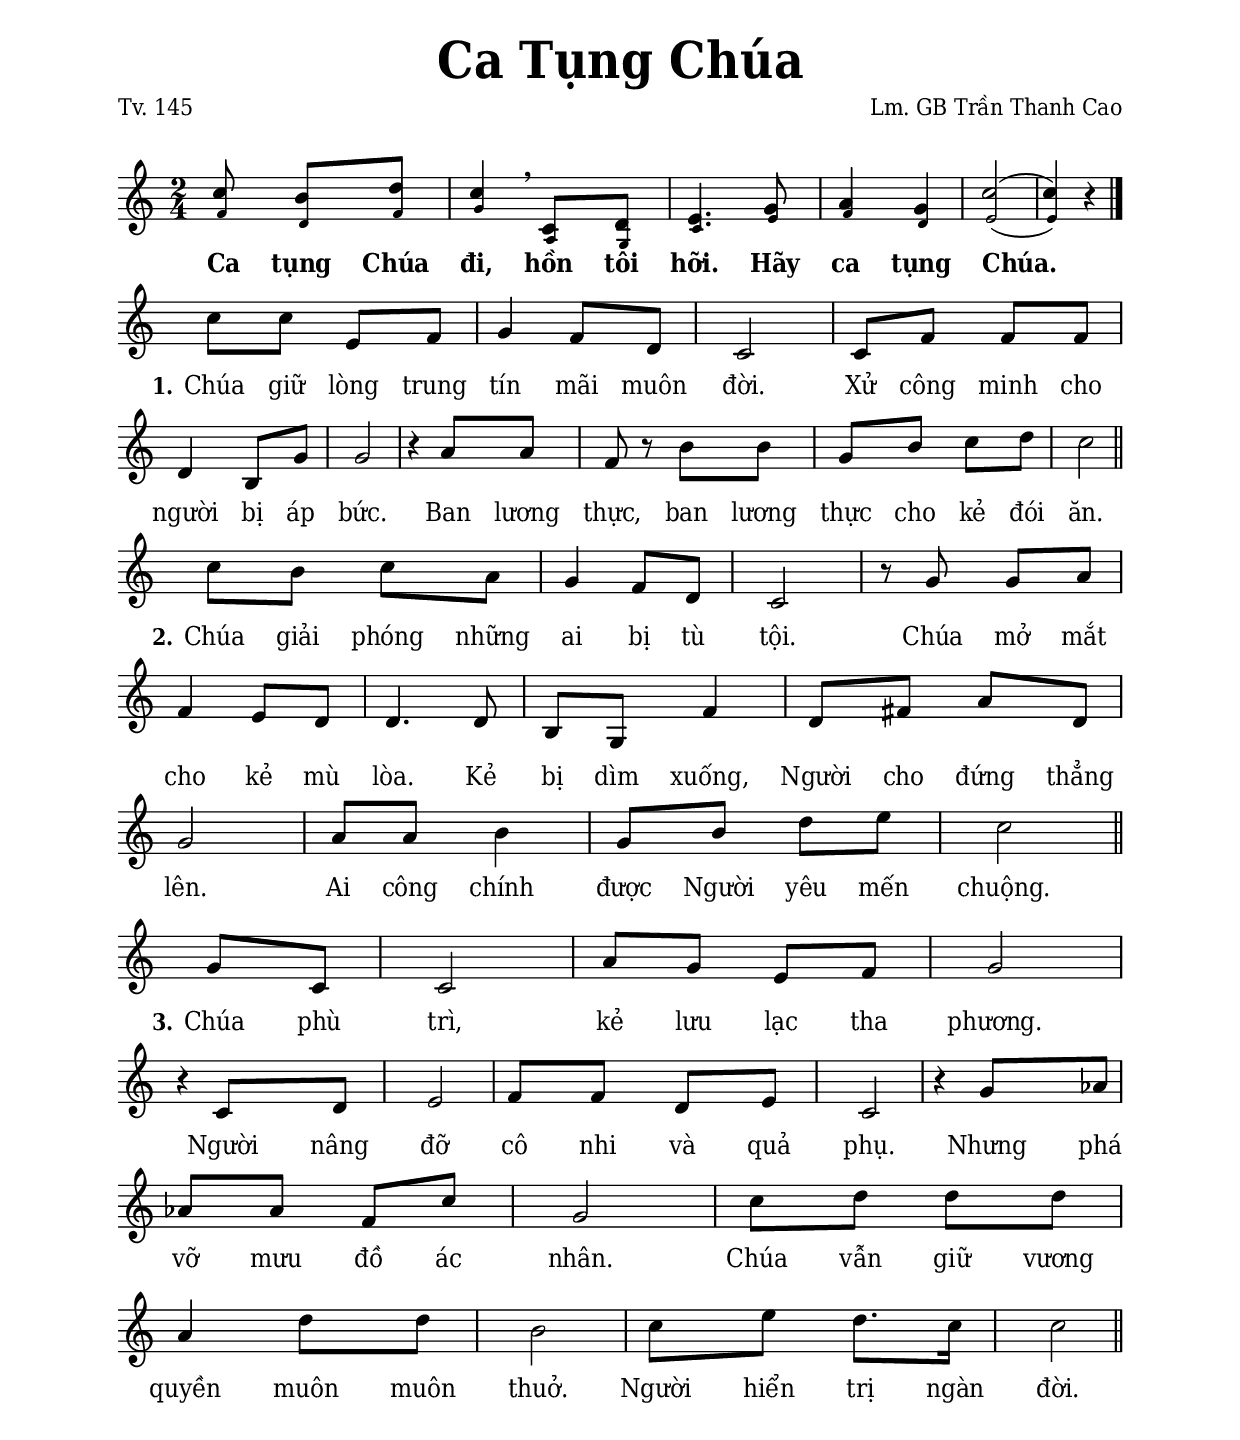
% Cài đặt chung
\version "2.22.1"
\include "english.ly"

\header {
  title = \markup { \fontsize #3 "Ca Tụng Chúa" }
  poet = "Tv. 145"
  composer = "Lm. GB Trần Thanh Cao"
  arranger = " "
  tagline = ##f
}

% Nhạc điệp khúc
nhacDiepKhucSop = \relative c'' {
  <>^\markup { \halign #30 " " }
  \partial 4. c8 b d |
  c4 \breathe c,8 d |
  e4. g8 |
  a4 g |
  c2 ^( |
  c4) r \bar "|."
}

nhacDiepKhucBas = \relative c' {
  \partial 4. f8 d f |
  g4 a,8 g |
  c4. e8 |
  f4 d |
  e2 _( |
  e4) r
}

% Nhạc phiên khúc
nhacPhienKhucMot = \relative c'' {
  c8 c e, f |
  g4 f8 d |
  c2 |
  c8 f f f |
  d4 b8 g' |
  g2 |
  r4 a8 a |
  f r b b |
  g b c d |
  c2 \bar "||"
}

nhacPhienKhucHai = \relative c'' {
  c8 b c a |
  g4 f8 d |
  c2 |
  r8 g' g a |
  f4 e8 d |
  d4. d8 |
  b g f'4 |
  d8 fs a d, |
  g2 |
  a8 a b4 |
  g8 b d e |
  c2 \bar "||"
}

nhacPhienKhucBa = \relative c'' {
  \partial 4 g8 c, |
  c2 |
  a'8 g e f |
  g2 |
  r4 c,8 d |
  e2 |
  f8 f d e |
  c2 |
  r4 g'8 af |
  af af f c' |
  g2 |
  c8 d d d |
  a4 d8 d |
  b2 |
  c8 e d8. c16 |
  c2 \bar "||"
}

% Lời điệp khúc
loiDiepKhuc = \lyricmode {
  Ca tụng Chúa đi, hồn tôi hỡi.
  Hãy ca tụng Chúa.
}

% Lời phiên khúc
loiPhienKhucMot = \lyricmode {
  \set stanza = #"1."
  Chúa giữ lòng trung tín mãi muôn đời.
  Xử công minh cho người bị áp bức.
  Ban lương thực, ban lương thực cho kẻ đói ăn.
}

loiPhienKhucHai = \lyricmode {
  \set stanza = #"2."
  Chúa giải phóng những ai bị tù tội.
  Chúa mở mắt cho kẻ mù lòa.
  Kẻ bị dìm xuống, Người cho đứng thẳng lên.
  Ai công chính được Người yêu mến chuộng.
}

loiPhienKhucBa = \lyricmode {
  \set stanza = #"3."
  Chúa phù trì, kẻ lưu lạc tha phương.
  Người nâng đỡ cô nhi và quả phụ.
  Nhưng phá vỡ mưu đồ ác nhân.
  Chúa vẫn giữ vương quyền muôn muôn thuở.
  Người hiển trị ngàn đời.
}

% Dàn trang
\paper {
  #(set-paper-size "a4")
  top-margin = 20\mm
  bottom-margin = 10\mm
  left-margin = 20\mm
  right-margin = 20\mm
  indent = #0
  #(define fonts
    (make-pango-font-tree
      "Deja Vu Serif Condensed"
      "Deja Vu Serif Condensed"
      "Deja Vu Serif Condensed"
      (/ 20 20)))
  page-count = #1
  system-system-spacing = #'((basic-distance . 12)
                             (minimum-distance . 12)
                             (padding . 1))
  score-system-spacing = #'((basic-distance . 12)
                             (minimum-distance . 12)
                             (padding . 1))
}

% Thiết lập tông và nhịp
TongNhip = { \key c \major \time 2/4 }

% Đổi kích thước nốt cho bè phụ
notBePhu =
#(define-music-function (font-size music) (number? ly:music?)
   (for-some-music
     (lambda (m)
       (if (music-is-of-type? m 'rhythmic-event)
           (begin
             (set! (ly:music-property m 'tweaks)
                   (cons `(font-size . ,font-size)
                         (ly:music-property m 'tweaks)))
             #t)
           #f))
     music)
   music)

\score {
  \new ChoirStaff <<
    \new Staff = diepKhuc \with {
        \consists "Merge_rests_engraver"
        %\magnifyStaff #(magstep +1)
        printPartCombineTexts = ##f
      }
      <<
      \new Voice \TongNhip \partCombine 
        \nhacDiepKhucSop
        \notBePhu -3 { \nhacDiepKhucBas }
      \new NullVoice = nhacThamChieu \nhacDiepKhucSop
      \new Lyrics \with {
          \override VerticalAxisGroup.
            nonstaff-relatedstaff-spacing.padding = #0.2
          \override VerticalAxisGroup.
            nonstaff-unrelatedstaff-spacing.padding = #1
        }
        \lyricsto nhacThamChieu \loiDiepKhuc
      >>
  >>
  \layout {
    ragged-last = ##f
    \override Lyrics.LyricText.font-series = #'bold
    %\override Lyrics.LyricText.font-size = #+2
    \override Lyrics.LyricSpace.minimum-distance = #3
    \override Score.BarNumber.break-visibility = ##(#f #f #f)
    \override Score.SpacingSpanner.uniform-stretching = ##t
  }
}

\score {
  \new ChoirStaff <<
    \new Staff = phienKhuc \with {
        %\magnifyStaff #(magstep +1)
      }
      <<
      \new Voice = beSop {
        \key c \major \time 2/4 \nhacPhienKhucMot
      }
    >>
    \new Lyrics \with {
          \override VerticalAxisGroup.
            nonstaff-relatedstaff-spacing.padding = #1.2
          \override VerticalAxisGroup.
            nonstaff-unrelatedstaff-spacing.padding = #1
        }
        \lyricsto beSop \loiPhienKhucMot
  >>
  \layout {
    \override Staff.TimeSignature.transparent = ##t
    %\override Lyrics.LyricText.font-size = #+2
    \override Lyrics.LyricSpace.minimum-distance = #2.2
    \override Score.BarNumber.break-visibility = ##(#f #f #f)
    \override Score.SpacingSpanner.uniform-stretching = ##t
  }
}

\score {
  \new ChoirStaff <<
    \new Staff = phienKhuc \with {
        %\magnifyStaff #(magstep +1)
      }
      <<
      \new Voice = beSop {
        \key c \major \time 2/4 \nhacPhienKhucHai
      }
    >>
    \new Lyrics \with {
          \override VerticalAxisGroup.
            nonstaff-relatedstaff-spacing.padding = #1.5
          \override VerticalAxisGroup.
            nonstaff-unrelatedstaff-spacing.padding = #1
        }
        \lyricsto beSop \loiPhienKhucHai
  >>
  \layout {
    \override Staff.TimeSignature.transparent = ##t
    %\override Lyrics.LyricText.font-size = #+2
    \override Lyrics.LyricSpace.minimum-distance = #3
    \override Score.BarNumber.break-visibility = ##(#f #f #f)
    \override Score.SpacingSpanner.uniform-stretching = ##t
  }
}

\score {
  \new ChoirStaff <<
    \new Staff = phienKhuc \with {
        %\magnifyStaff #(magstep +1)
      }
      <<
      \new Voice = beSop {
        \key c \major \time 2/4 \nhacPhienKhucBa
      }
    >>
    \new Lyrics \with {
          \override VerticalAxisGroup.
            nonstaff-relatedstaff-spacing.padding = #1.5
          \override VerticalAxisGroup.
            nonstaff-unrelatedstaff-spacing.padding = #1
        }
        \lyricsto beSop \loiPhienKhucBa
  >>
  \layout {
    \override Staff.TimeSignature.transparent = ##t
    %\override Lyrics.LyricText.font-size = #+2
    \override Lyrics.LyricSpace.minimum-distance = #5
    \override Score.BarNumber.break-visibility = ##(#f #f #f)
    \override Score.SpacingSpanner.uniform-stretching = ##t
  }
}
